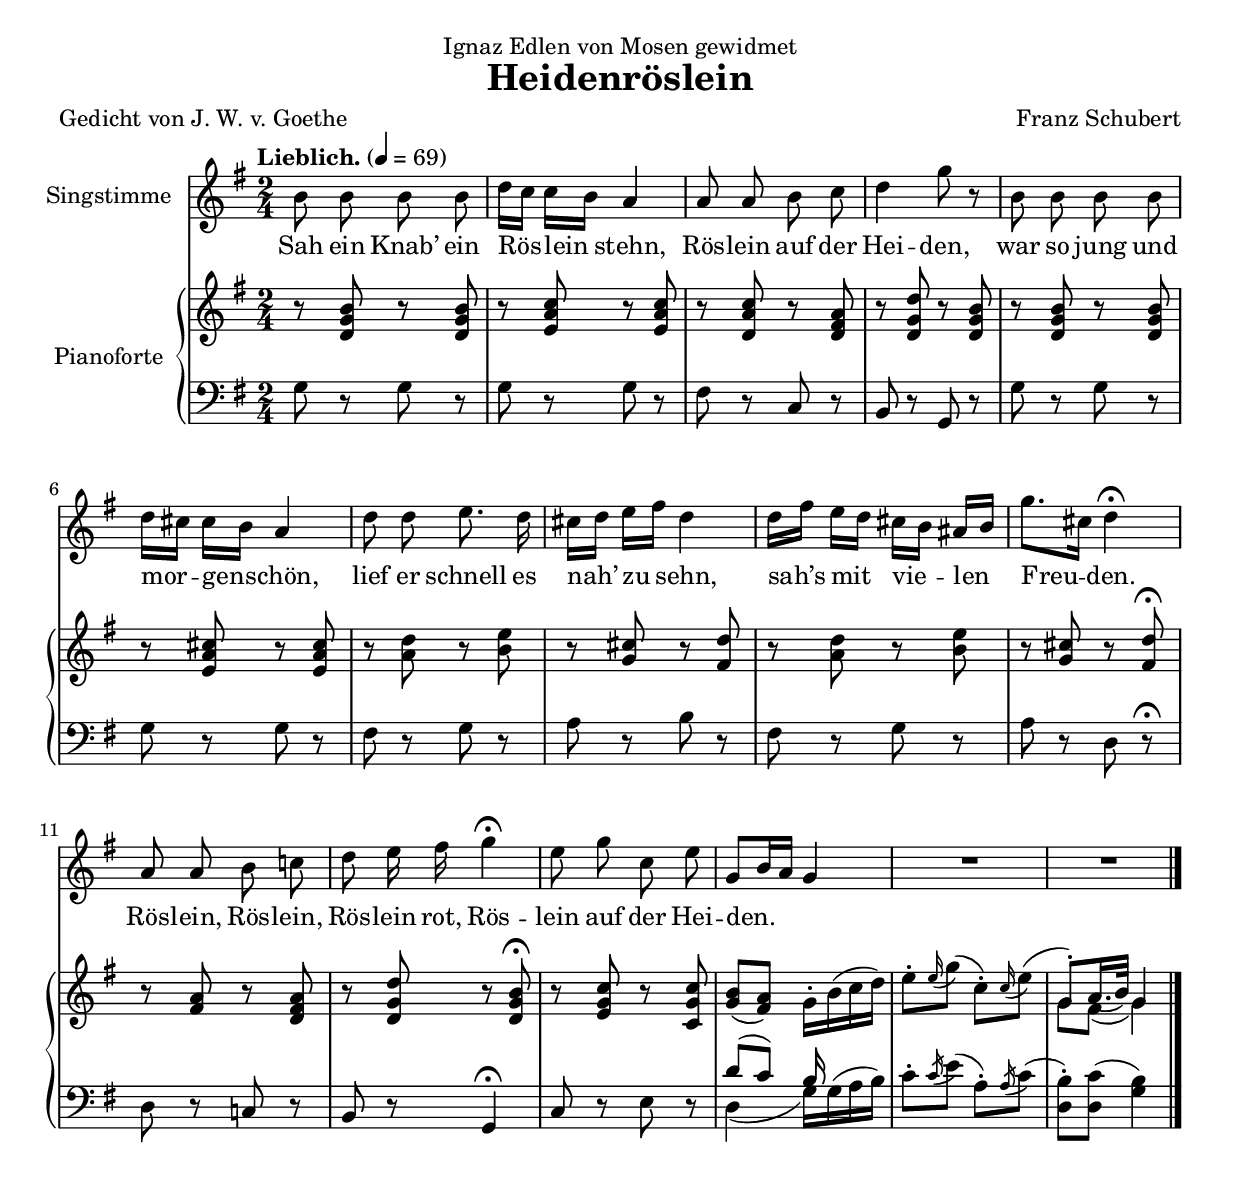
\version "2.15.39"

\header {
  title = "Heidenröslein"
  composer = "Franz Schubert"
  dedication = "Ignaz Edlen von Mosen gewidmet"
  poet = "Gedicht von J. W. v. Goethe"
}

global = {
  \key g \major
  \time 2/4
  \tempo "Lieblich." 4 = 69
}

melody = \relative f' {
  \global
  \clef treble
  \autoBeamOff

  b8 b b b
  d16[ c] c[ b] a4
  a8 a b c
  d4 g8 r
  b,8 b b b 
  d16[ cis] cis[ b] a4
  d8 d e8. d16
  cis16[ d] e[ fis] d4
  d16[ fis] e[ d] cis[ b] ais[ b] 
  g'8.[ cis,16] d4\fermata
  a8 a b c!
  d e16 fis g4\fermata
  e8 g c, e
  g,[ b16 a] g4 
  R2 * 2
  \bar "|."
}

text = \lyricmode {
  Sah ein Knab’ ein
  Rös -- lein stehn, 
  Rös -- lein auf der
  Hei -- den,
  war so jung und
  mor -- gen -- schön,
  lief er schnell es
  nah’ zu sehn,
  sah’s mit vie -- len 
  Freu -- den.
  Rös -- lein, Rös -- lein, Rös -- lein rot,
  Rös -- lein auf der Hei -- den.
}


% Help for Frescobaldi
%%master: Heidenroeslein.ly


upper = \relative d' {
  \global
  \clef treble
    
  r8 <d g b> r q | %1
  r8 <e a c> r q | %2
  r8 <d a' c> r <d fis a> | %3
  r8 <d g d'> r <d g b> | %4
  r8 <d g b> r q | %5
  r8 <e a cis> r q | %6
  r8 <a d> r <b e> | %7
  r8 <g cis> r <fis d'> | %8
  r8 <a d> r <b e> | %9
  r8 <g cis> r <fis d'>\fermata | %10
  r8 <fis a> r <d fis a> | %11
  r8 <d g d'> r <d g b>\fermata | %12
  r8 <e g c> r <c g' c> | %13
  <g'~ b>8( <fis a>) g16-. b( c d) | %14
  e8-. \appoggiatura e16 g8( c,-.) \appoggiatura c16 e8( | %15
  <<
    {
      g,^.) a16.( b32) g4
    }
    \new Voice {
      \voiceTwo
      g8 fis( g4)
    }
  >>
  \bar "|."
}

lower = \relative c' {
  \global
  \clef bass
  
  g8 r8 g8 r8 | %1
  g8 r8 g8 r8 | %2
  fis8 r8 c8 r8 | %3
  b8 r8 g8 r8 | %4
  g'8 r8 g8 r8 | %5
  g8 r8 g8 r8 | %6
  fis8 r8 g8 r8 | %7
  a8 r8 b8 r8 | %8
  fis8 r8 g8 r8 | %9
  a8 r8 d,8 r8\fermata | %10
  d8 r8 c!8 r8 | %11
  b8 r8 g4\fermata | %12
  c8 r8 e8 r8 | %13
  <<
    {
      \voiceTwo
      d4( g16)
    }
    \new Voice {
      \voiceOne
      d'8( c) b16
    }
  >>
    \oneVoice
    g16( a b) | %14
  c8-. \acciaccatura c16 e8( a,-.) \acciaccatura a16 c8( | %15
  <d, b'>8-.) <d c'>( <g b>4)
}


% layout settings should be separate from the score definition.
\layout {
  indent = 22 \mm
}

\score {
  <<
    \new Voice = "mel" { 
        \set Staff.instrumentName = "Singstimme"
        \melody 
    }
    \new Lyrics \lyricsto mel \text
    \new PianoStaff <<
      \set PianoStaff.instrumentName = "Pianoforte"
      \new Staff = "upper" \upper
      \new Staff = "lower" \lower
    >>
  >>
  \layout {
    
  }
  \midi { }
}

